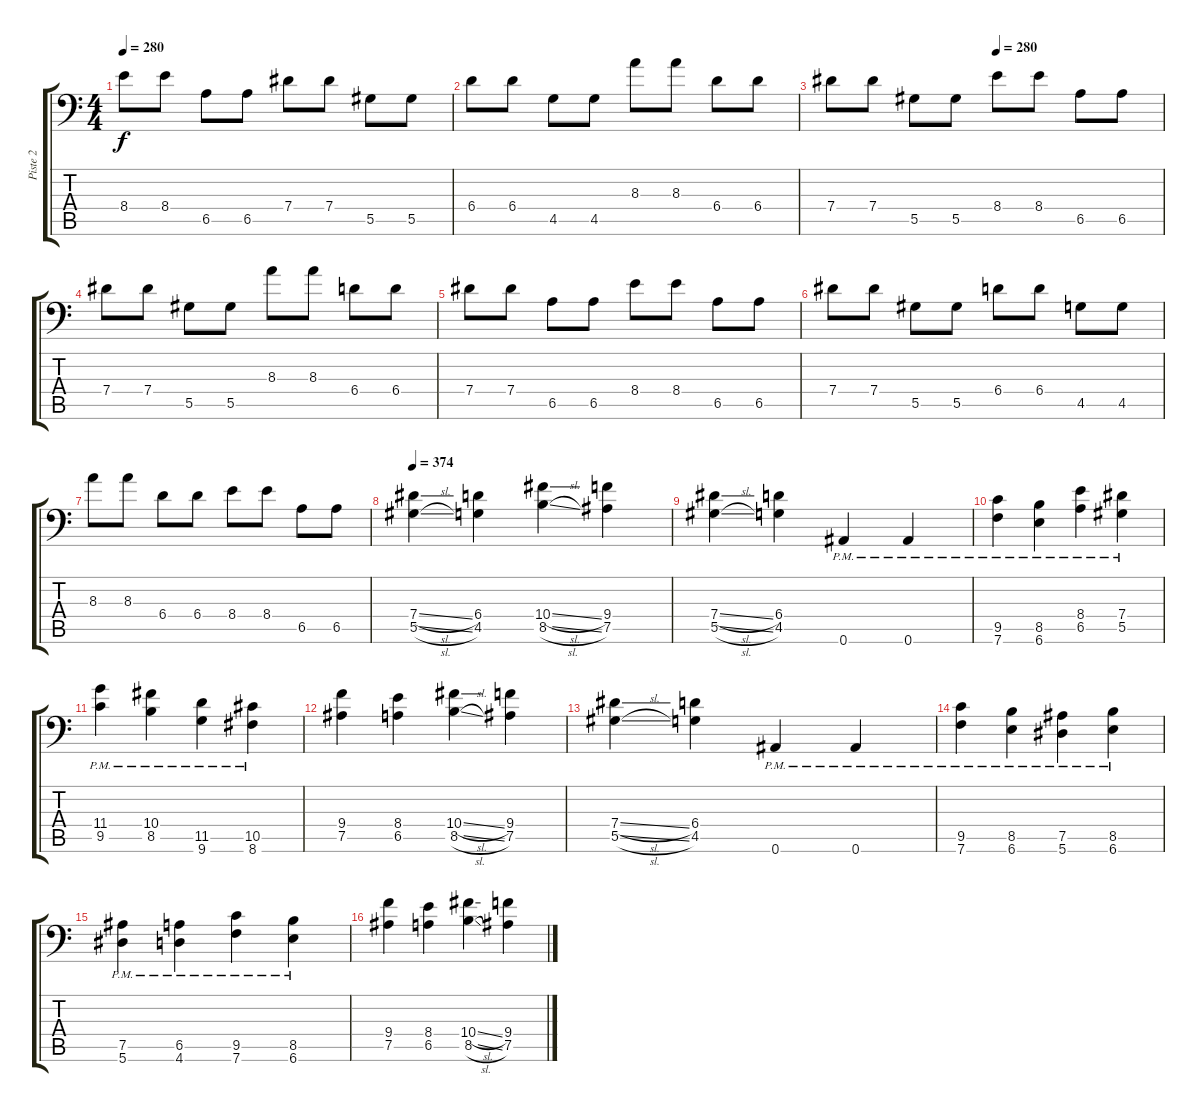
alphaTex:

\track ("Piste 2" "Piste 2") {instrument overdrivenguitar}
\staff {score tabs}
\tuning (Bb3 F3 Db3 Ab2 Eb2 Bb1) {hide}
\ts (4 4)
\tempo 280
\clef f4
\ks c
8.4.8{dy f} 8.4.8 6.5.8 6.5.8 7.4.8 7.4.8 5.5.8 5.5.8 |
6.4.8 6.4.8 4.5.8 4.5.8 8.3.8 8.3.8 6.4.8 6.4.8 |
\tempo (280 0.5)
7.4.8 7.4.8 5.5.8 5.5.8 8.4.8 8.4.8 6.5.8 6.5.8 |
7.4.8 7.4.8 5.5.8 5.5.8 8.3.8 8.3.8 6.4.8 6.4.8 |
7.4.8 7.4.8 6.5.8 6.5.8 8.4.8 8.4.8 6.5.8 6.5.8 |
7.4.8 7.4.8 5.5.8 5.5.8 6.4.8 6.4.8 4.5.8 4.5.8 |
8.3.8 8.3.8 6.4.8 6.4.8 8.4.8 8.4.8 6.5.8 6.5.8 |
\tempo 374
(7.4{sl} 5.5{sl}).4 (6.4 4.5).4 (10.4{sl} 8.5{sl}).4 (9.4 7.5).4 |
(7.4{sl} 5.5{sl}).4 (6.4 4.5).4 0.6{pm}.4 0.6{pm}.4 |
(9.5{pm} 7.6{pm}).4 (8.5{pm} 6.6{pm}).4 (8.4{pm} 6.5{pm}).4 (7.4{pm} 5.5{pm}).4 |
(11.4{pm} 9.5{pm}).4 (10.4{pm} 8.5{pm}).4 (11.5{pm} 9.6{pm}).4 (10.5{pm} 8.6{pm}).4 |
(9.4 7.5).4 (8.4 6.5).4 (10.4{sl} 8.5{sl}).4 (9.4 7.5).4 |
(7.4{sl} 5.5{sl}).4 (6.4 4.5).4 0.6{pm}.4 0.6{pm}.4 |
(9.5{pm} 7.6{pm}).4 (8.5{pm} 6.6{pm}).4 (7.5{pm} 5.6{pm}).4 (8.5{pm} 6.6{pm}).4 |
(7.5{pm} 5.6{pm}).4 (6.5{pm} 4.6{pm}).4 (9.5{pm} 7.6{pm}).4 (8.5{pm} 6.6{pm}).4 |
(9.4 7.5).4 (8.4 6.5).4 (10.4{sl} 8.5{sl}).4 (9.4 7.5).4
